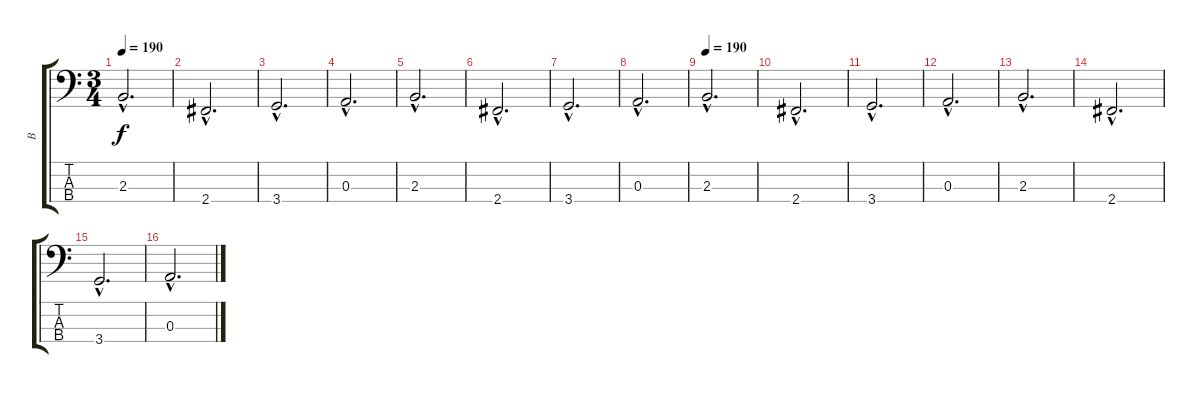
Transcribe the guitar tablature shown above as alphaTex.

\track ("B" "B") {instrument electricbasspick}
\staff {score tabs}
\tuning (G2 D2 A1 E1) {hide}
\ts (3 4)
\tempo 200
\tempo 190
\clef f4
\ks c
2.3{hac}.2{d dy f} |
2.4{hac}.2{d} |
3.4{hac}.2{d} |
0.3{hac}.2{d} |
2.3{hac}.2{d} |
2.4{hac}.2{d} |
3.4{hac}.2{d} |
0.3{hac}.2{d} |
\tempo 190
2.3{hac}.2{d} |
2.4{hac}.2{d} |
3.4{hac}.2{d} |
0.3{hac}.2{d} |
2.3{hac}.2{d} |
2.4{hac}.2{d} |
3.4{hac}.2{d} |
0.3{hac}.2{d}
